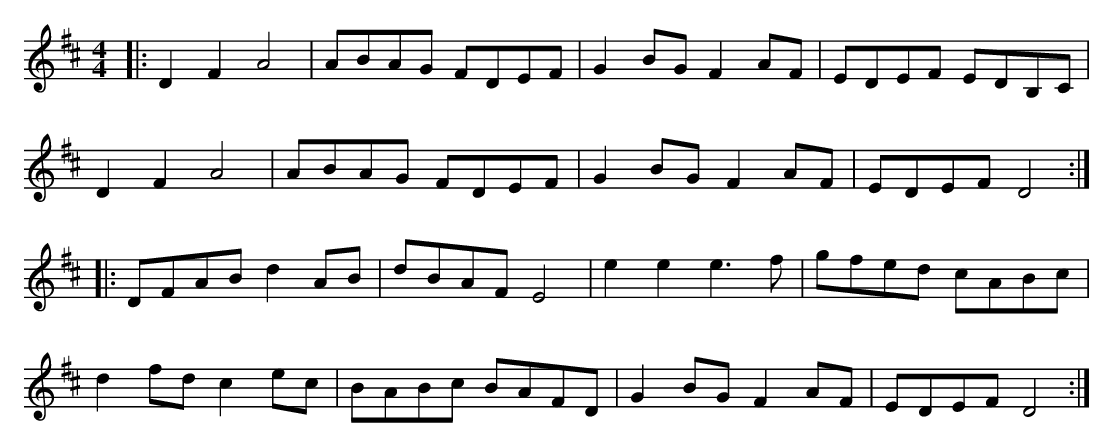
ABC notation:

X:1
M:4/4
K:D
|:D2 F2 A4|ABAG FDEF|G2BG F2AF|EDEF EDB,C|
D2 F2 A4|ABAG FDEF|G2BG F2AF|EDEF D4:|
|:DFAB d2 AB|dBAF E4|e2 e2 e3 f|gfed cABc|
d2fd c2ec|BABc BAFD|G2BG F2AF|EDEF D4:|
